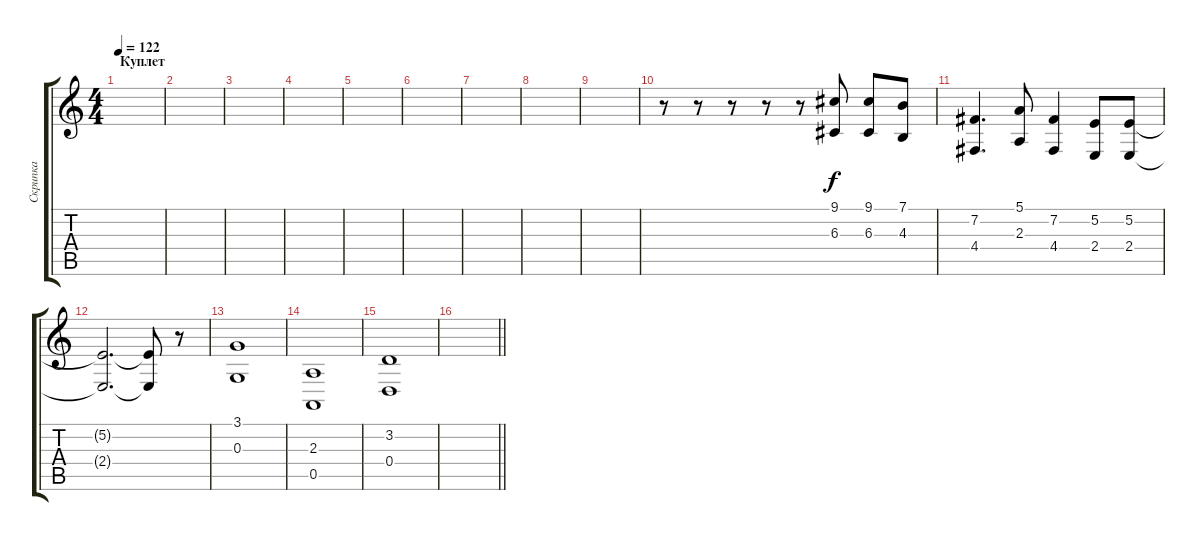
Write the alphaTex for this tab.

\track ("Скрипка" "Скрипка") {instrument synthstrings1}
\staff {score tabs}
\tuning (E4 B3 G3 D3 A2 E2) {hide}
\ts (4 4)
\section ("" "Куплет")
\tempo 122
\clef g2
\ks c
|
|
|
|
|
|
|
|
|
r.8 r.8 r.8 r.8 r.8 (9.1 6.3).8 (9.1 6.3).8 (7.1 4.3).8 |
(7.2 4.4).4{d} (5.1 2.3).8 (7.2 4.4).4 (5.2 2.4).8 (5.2 2.4).8 |
(5.2{t} 2.4{t}).2{d} (5.2{t} 2.4{t}).8 r.8 |
(3.1 0.3).1 |
(2.3 0.5).1 |
(3.2 0.4).1 |
\barLineRight lightlight
